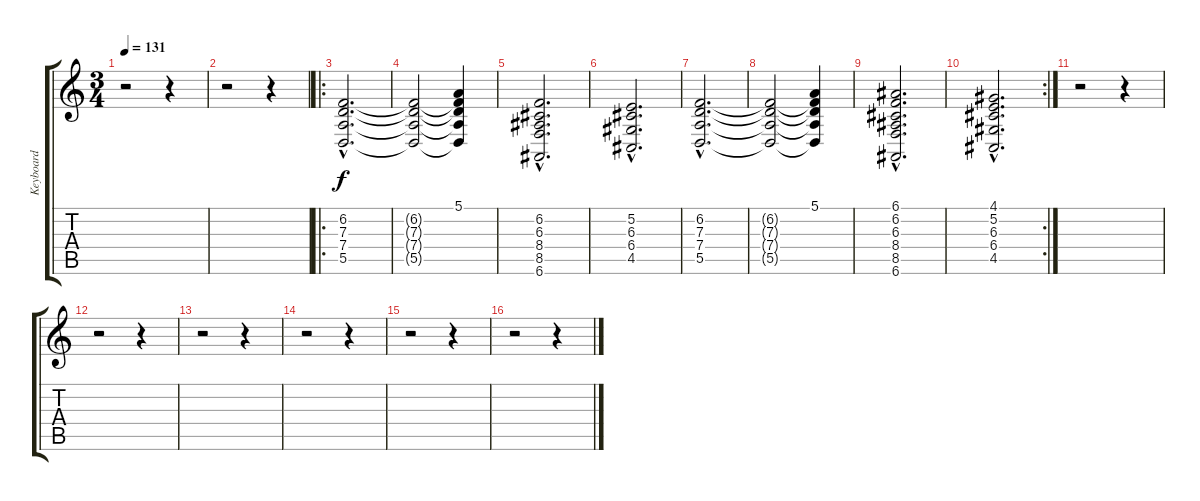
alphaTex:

\track ("Keyboard" "Keyboard") {instrument choiraahs}
\staff {score tabs}
\tuning (E4 B3 G3 D3 A2 E2) {hide}
\ts (3 4)
\tempo 131
\clef g2
\ks c
r.2{dy f} r.4 |
r.2 r.4 |
\ro
(6.2{hac} 7.3{hac} 7.4{hac} 5.5{hac}).2{d} |
(6.2{t} 7.3{t} 7.4{t} 5.5{t}).2 (5.1 6.2{t} 7.3{t} 7.4{t} 5.5{t}).4 |
(6.2{hac} 6.3{hac} 8.4{hac} 8.5{hac} 6.6{hac}).2{d} |
(5.2{hac} 6.3{hac} 6.4{hac} 4.5{hac}).2{d} |
(6.2{hac} 7.3{hac} 7.4{hac} 5.5{hac}).2{d} |
(6.2{t} 7.3{t} 7.4{t} 5.5{t}).2 (5.1 6.2{t} 7.3{t} 7.4{t} 5.5{t}).4 |
(6.1{hac} 6.2{hac} 6.3{hac} 8.4{hac} 8.5{hac} 6.6{hac}).2{d} |
\rc 2
(4.1{hac} 5.2{hac} 6.3{hac} 6.4{hac} 4.5{hac}).2{d} |
r.2 r.4 |
r.2 r.4 |
r.2 r.4 |
r.2 r.4 |
r.2 r.4 |
r.2 r.4
